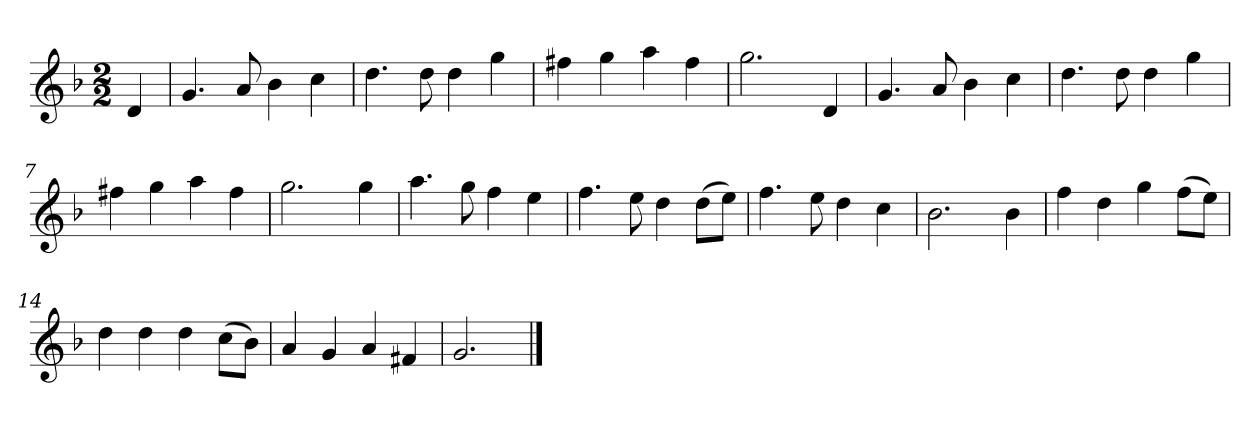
**kern
*part1
*staff1
*k[b-]
*M2/2
*MM120
=
4d
=1
4.g
8a
4b-
4cc
=2
4.dd
8dd
4dd
4gg
=3
4ff#X
4gg
4aa
4ff#
=4
2.gg
4d
=5
4.g
8a
4b-
4cc
=6
4.dd
8dd
4dd
4gg
=7
4ff#X
4gg
4aa
4ff#
=8
2.gg
4gg
=9
4.aa
8gg
4ff
4ee
=10
4.ff
8ee
4dd
(8ddL
8eeJ)
=11
4.ff
8ee
4dd
4cc
=12
2.b-
4b-
=13
4ff
4dd
4gg
(8ffL
8eeJ)
=14
4dd
4dd
4dd
(8ccL
8b-J)
=15
4a
4g
4a
4f#X
=16
2.g
==
*-
